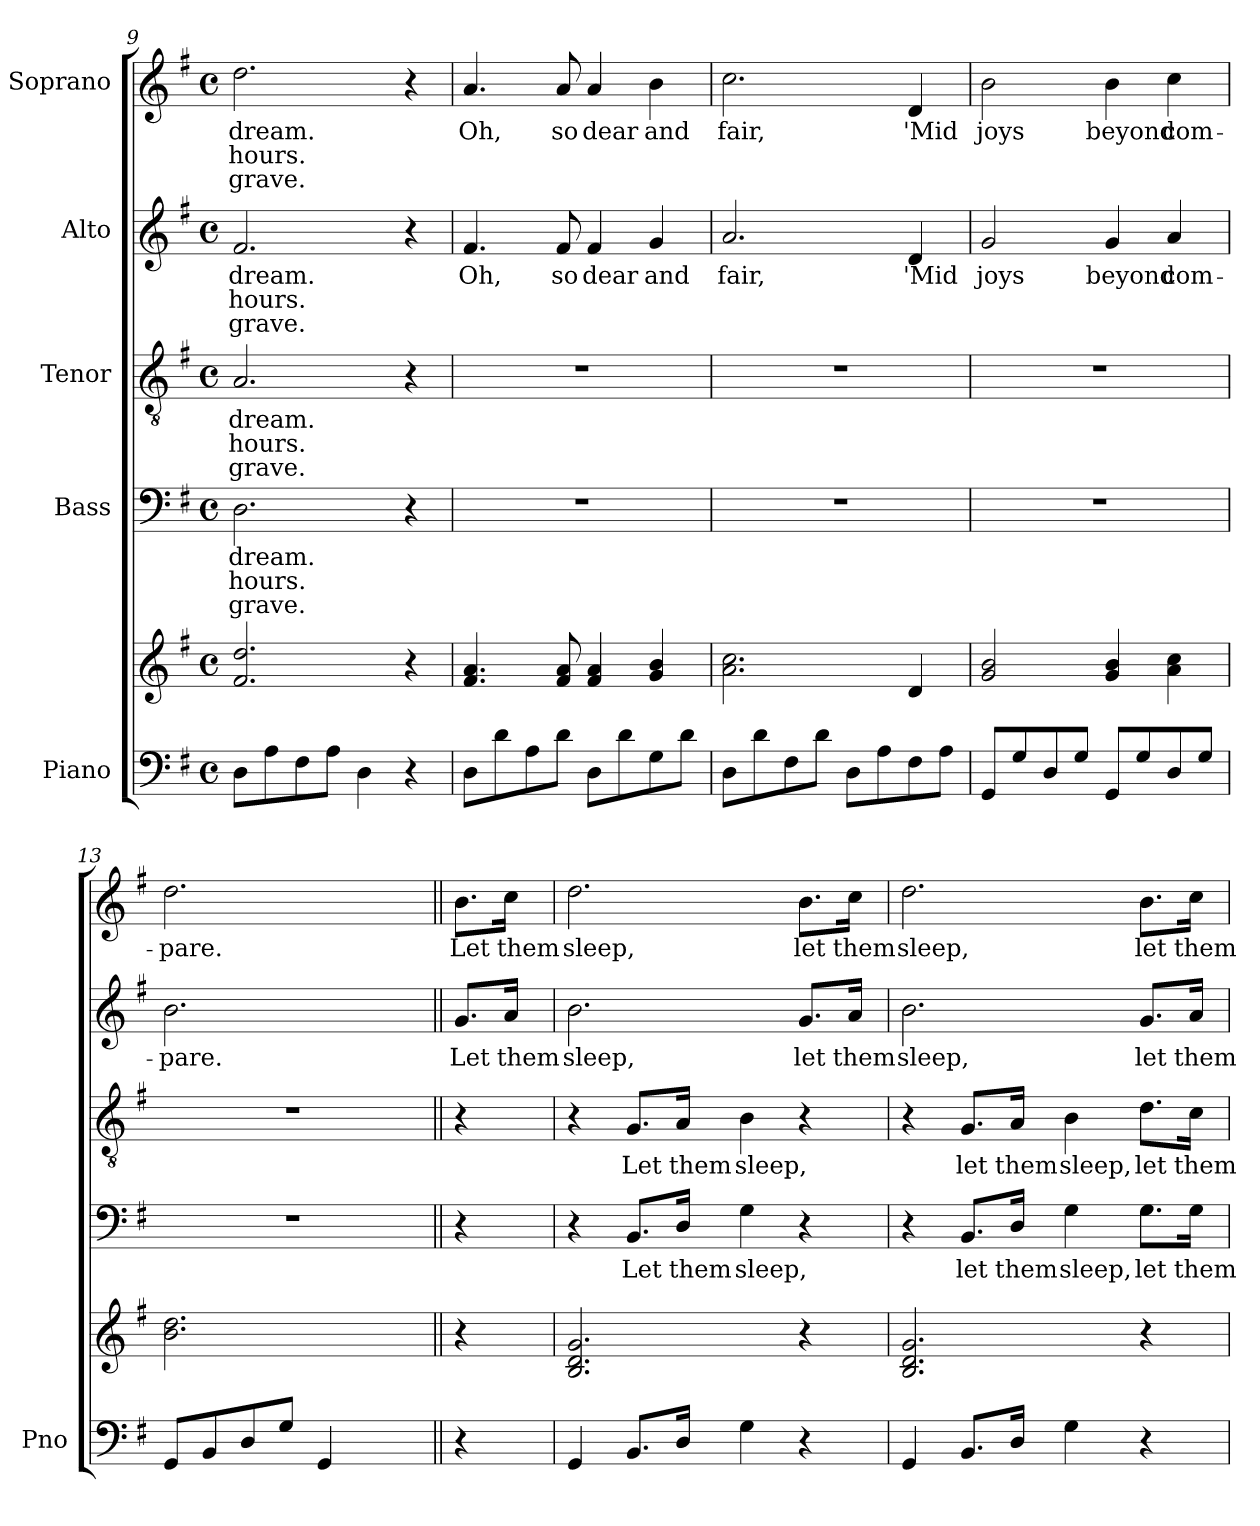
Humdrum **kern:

**kern	**kern	**kern	**text	**text	**text	**kern	**text	**text	**text	**kern	**text	**text	**text	**kern	**text	**text	**text
*part5	*part5	*part4	*part4	*part4	*part4	*part3	*part3	*part3	*part3	*part2	*part2	*part2	*part2	*part1	*part1	*part1	*part1
*staff6	*staff5	*staff4	*staff4	*staff4	*staff4	*staff3	*staff3	*staff3	*staff3	*staff2	*staff2	*staff2	*staff2	*staff1	*staff1	*staff1	*staff1
*I"Piano	*	*I"Bass	*	*	*	*I"Tenor	*	*	*	*I"Alto	*	*	*	*I"Soprano	*	*	*
*I'Pno	*	*	*	*	*	*	*	*	*	*	*	*	*	*	*	*	*
!!LO:LB:g=z
*clefF4	*clefG2	*clefF4	*	*	*	*clefGv2	*	*	*	*clefG2	*	*	*	*clefG2	*	*	*
*k[f#]	*k[f#]	*k[f#]	*	*	*	*k[f#]	*	*	*	*k[f#]	*	*	*	*k[f#]	*	*	*
*M4/4	*M4/4	*M4/4	*	*	*	*M4/4	*	*	*	*M4/4	*	*	*	*M4/4	*	*	*
*met(c)	*met(c)	*met(c)	*	*	*	*met(c)	*	*	*	*met(c)	*	*	*	*met(c)	*	*	*
=9	=9	=9	=9	=9	=9	=9	=9	=9	=9	=9	=9	=9	=9	=9	=9	=9	=9
!	!	!	!LO:LY:b	!LO:LY:b	!LO:LY:b	!	!LO:LY:b	!LO:LY:b	!LO:LY:b	!	!LO:LY:b	!LO:LY:b	!LO:LY:b	!	!LO:LY:b	!LO:LY:b	!LO:LY:b
8D\L	2.f#/ 2.dd/	2.D\	dream.	hours.	grave.	2.A/	dream.	hours.	grave.	2.f#/	dream.	hours.	grave.	2.dd\	dream.	hours.	grave.
8A\	.	.	.	.	.	.	.	.	.	.	.	.	.	.	.	.	.
8F#\	.	.	.	.	.	.	.	.	.	.	.	.	.	.	.	.	.
8A\J	.	.	.	.	.	.	.	.	.	.	.	.	.	.	.	.	.
4D\	.	.	.	.	.	.	.	.	.	.	.	.	.	.	.	.	.
4r	4r	4r	.	.	.	4r	.	.	.	4r	.	.	.	4r	.	.	.
=10	=10	=10	=10	=10	=10	=10	=10	=10	=10	=10	=10	=10	=10	=10	=10	=10	=10
!	!	!	!	!	!	!	!	!	!	!	!LO:LY:b	!	!	!	!LO:LY:b	!	!
8D\L	4.f#/ 4.a/	1r	.	.	.	1r	.	.	.	4.f#/	Oh,	.	.	4.a/	Oh,	.	.
8d\	.	.	.	.	.	.	.	.	.	.	.	.	.	.	.	.	.
8A\	.	.	.	.	.	.	.	.	.	.	.	.	.	.	.	.	.
!	!	!	!	!	!	!	!	!	!	!	!LO:LY:b	!	!	!	!LO:LY:b	!	!
8d\J	8f#/ 8a/	.	.	.	.	.	.	.	.	8f#/	so	.	.	8a/	so	.	.
!	!	!	!	!	!	!	!	!	!	!	!LO:LY:b	!	!	!	!LO:LY:b	!	!
8D\L	4f#/ 4a/	.	.	.	.	.	.	.	.	4f#/	dear	.	.	4a/	dear	.	.
8d\	.	.	.	.	.	.	.	.	.	.	.	.	.	.	.	.	.
!	!	!	!	!	!	!	!	!	!	!	!LO:LY:b	!	!	!	!LO:LY:b	!	!
8G\	4g/ 4b/	.	.	.	.	.	.	.	.	4g/	and	.	.	4b\	and	.	.
8d\J	.	.	.	.	.	.	.	.	.	.	.	.	.	.	.	.	.
=11	=11	=11	=11	=11	=11	=11	=11	=11	=11	=11	=11	=11	=11	=11	=11	=11	=11
!	!	!	!	!	!	!	!	!	!	!	!LO:LY:b	!	!	!	!LO:LY:b	!	!
8D\L	2.a\ 2.cc\	1r	.	.	.	1r	.	.	.	2.a/	fair,	.	.	2.cc\	fair,	.	.
8d\	.	.	.	.	.	.	.	.	.	.	.	.	.	.	.	.	.
8F#\	.	.	.	.	.	.	.	.	.	.	.	.	.	.	.	.	.
8d\J	.	.	.	.	.	.	.	.	.	.	.	.	.	.	.	.	.
8D\L	.	.	.	.	.	.	.	.	.	.	.	.	.	.	.	.	.
8A\	.	.	.	.	.	.	.	.	.	.	.	.	.	.	.	.	.
!	!	!	!	!	!	!	!	!	!	!	!LO:LY:b	!	!	!	!LO:LY:b	!	!
8F#\	4d/	.	.	.	.	.	.	.	.	4d/	'Mid	.	.	4d/	'Mid	.	.
8A\J	.	.	.	.	.	.	.	.	.	.	.	.	.	.	.	.	.
=12	=12	=12	=12	=12	=12	=12	=12	=12	=12	=12	=12	=12	=12	=12	=12	=12	=12
!	!	!	!	!	!	!	!	!	!	!	!LO:LY:b	!	!	!	!LO:LY:b	!	!
8GG/L	2g/ 2b/	1r	.	.	.	1r	.	.	.	2g/	joys	.	.	2b\	joys	.	.
8G/	.	.	.	.	.	.	.	.	.	.	.	.	.	.	.	.	.
8D/	.	.	.	.	.	.	.	.	.	.	.	.	.	.	.	.	.
8G/J	.	.	.	.	.	.	.	.	.	.	.	.	.	.	.	.	.
!	!	!	!	!	!	!	!	!	!	!	!LO:LY:b	!	!	!	!LO:LY:b	!	!
8GG/L	4g/ 4b/	.	.	.	.	.	.	.	.	4g/	beyond	.	.	4b\	beyond	.	.
8G/	.	.	.	.	.	.	.	.	.	.	.	.	.	.	.	.	.
!	!	!	!	!	!	!	!	!	!	!	!LO:LY:b	!	!	!	!LO:LY:b	!	!
8D/	4a\ 4cc\	.	.	.	.	.	.	.	.	4a/	com-	.	.	4cc\	com-	.	.
8G/J	.	.	.	.	.	.	.	.	.	.	.	.	.	.	.	.	.
=13	=13	=13	=13	=13	=13	=13	=13	=13	=13	=13	=13	=13	=13	=13	=13	=13	=13
!	!	!	!	!	!	!	!	!	!	!	!LO:LY:b	!	!	!	!LO:LY:b	!	!
8GG/L	2.b\ 2.dd\	1r	.	.	.	1r	.	.	.	2.b\	-pare.	.	.	2.dd\	-pare.	.	.
8BB/	.	.	.	.	.	.	.	.	.	.	.	.	.	.	.	.	.
8D/	.	.	.	.	.	.	.	.	.	.	.	.	.	.	.	.	.
8G/J	.	.	.	.	.	.	.	.	.	.	.	.	.	.	.	.	.
4GG/	.	.	.	.	.	.	.	.	.	.	.	.	.	.	.	.	.
4ryy	4ryy	.	.	.	.	.	.	.	.	4ryy	.	.	.	4ryy	.	.	.
=14||	=14||	=14||	=14||	=14||	=14||	=14||	=14||	=14||	=14||	=14||	=14||	=14||	=14||	=14||	=14||	=14||	=14||
!	!	!	!	!	!	!	!	!	!	!	!LO:LY:b	!	!	!	!LO:LY:b	!	!
4r	4r	4r	.	.	.	4r	.	.	.	8.g/L	Let	.	.	8.b\L	Let	.	.
!	!	!	!	!	!	!	!	!	!	!	!LO:LY:b	!	!	!	!LO:LY:b	!	!
.	.	.	.	.	.	.	.	.	.	16a/Jk	them	.	.	16cc\Jk	them	.	.
=15	=15	=15	=15	=15	=15	=15	=15	=15	=15	=15	=15	=15	=15	=15	=15	=15	=15
!	!	!	!	!	!	!	!	!	!	!	!LO:LY:b	!	!	!	!LO:LY:b	!	!
4GG/	2.B/ 2.d/ 2.g/	4r	.	.	.	4r	.	.	.	2.b\	sleep,	.	.	2.dd\	sleep,	.	.
!	!	!	!LO:LY:b	!	!	!	!LO:LY:b	!	!	!	!	!	!	!	!	!	!
8.BB/L	.	8.BB/L	Let	.	.	8.G/L	Let	.	.	.	.	.	.	.	.	.	.
!	!	!	!LO:LY:b	!	!	!	!LO:LY:b	!	!	!	!	!	!	!	!	!	!
16D/Jk	.	16D/Jk	them	.	.	16A/Jk	them	.	.	.	.	.	.	.	.	.	.
!	!	!	!LO:LY:b	!	!	!	!LO:LY:b	!	!	!	!	!	!	!	!	!	!
4G\	.	4G\	sleep,	.	.	4B\	sleep,	.	.	.	.	.	.	.	.	.	.
!	!	!	!	!	!	!	!	!	!	!	!LO:LY:b	!	!	!	!LO:LY:b	!	!
4r	4r	4r	.	.	.	4r	.	.	.	8.g/L	let	.	.	8.b\L	let	.	.
!	!	!	!	!	!	!	!	!	!	!	!LO:LY:b	!	!	!	!LO:LY:b	!	!
.	.	.	.	.	.	.	.	.	.	16a/Jk	them	.	.	16cc\Jk	them	.	.
!!LO:PB:g=z
=16	=16	=16	=16	=16	=16	=16	=16	=16	=16	=16	=16	=16	=16	=16	=16	=16	=16
!	!	!	!	!	!	!	!	!	!	!	!LO:LY:b	!	!	!	!LO:LY:b	!	!
4GG/	2.B/ 2.d/ 2.g/	4r	.	.	.	4r	.	.	.	2.b\	sleep,	.	.	2.dd\	sleep,	.	.
!	!	!	!LO:LY:b	!	!	!	!LO:LY:b	!	!	!	!	!	!	!	!	!	!
8.BB/L	.	8.BB/L	let	.	.	8.G/L	let	.	.	.	.	.	.	.	.	.	.
!	!	!	!LO:LY:b	!	!	!	!LO:LY:b	!	!	!	!	!	!	!	!	!	!
16D/Jk	.	16D/Jk	them	.	.	16A/Jk	them	.	.	.	.	.	.	.	.	.	.
!	!	!	!LO:LY:b	!	!	!	!LO:LY:b	!	!	!	!	!	!	!	!	!	!
4G\	.	4G\	sleep,	.	.	4B\	sleep,	.	.	.	.	.	.	.	.	.	.
!	!	!	!LO:LY:b	!	!	!	!LO:LY:b	!	!	!	!LO:LY:b	!	!	!	!LO:LY:b	!	!
4r	4r	8.G\L	let	.	.	8.d\L	let	.	.	8.g/L	let	.	.	8.b\L	let	.	.
!	!	!	!LO:LY:b	!	!	!	!LO:LY:b	!	!	!	!LO:LY:b	!	!	!	!LO:LY:b	!	!
.	.	16G\Jk	them	.	.	16c\Jk	them	.	.	16a/Jk	them	.	.	16cc\Jk	them	.	.
=	=	=	=	=	=	=	=	=	=	=	=	=	=	=	=	=	=
*-	*-	*-	*-	*-	*-	*-	*-	*-	*-	*-	*-	*-	*-	*-	*-	*-	*-
